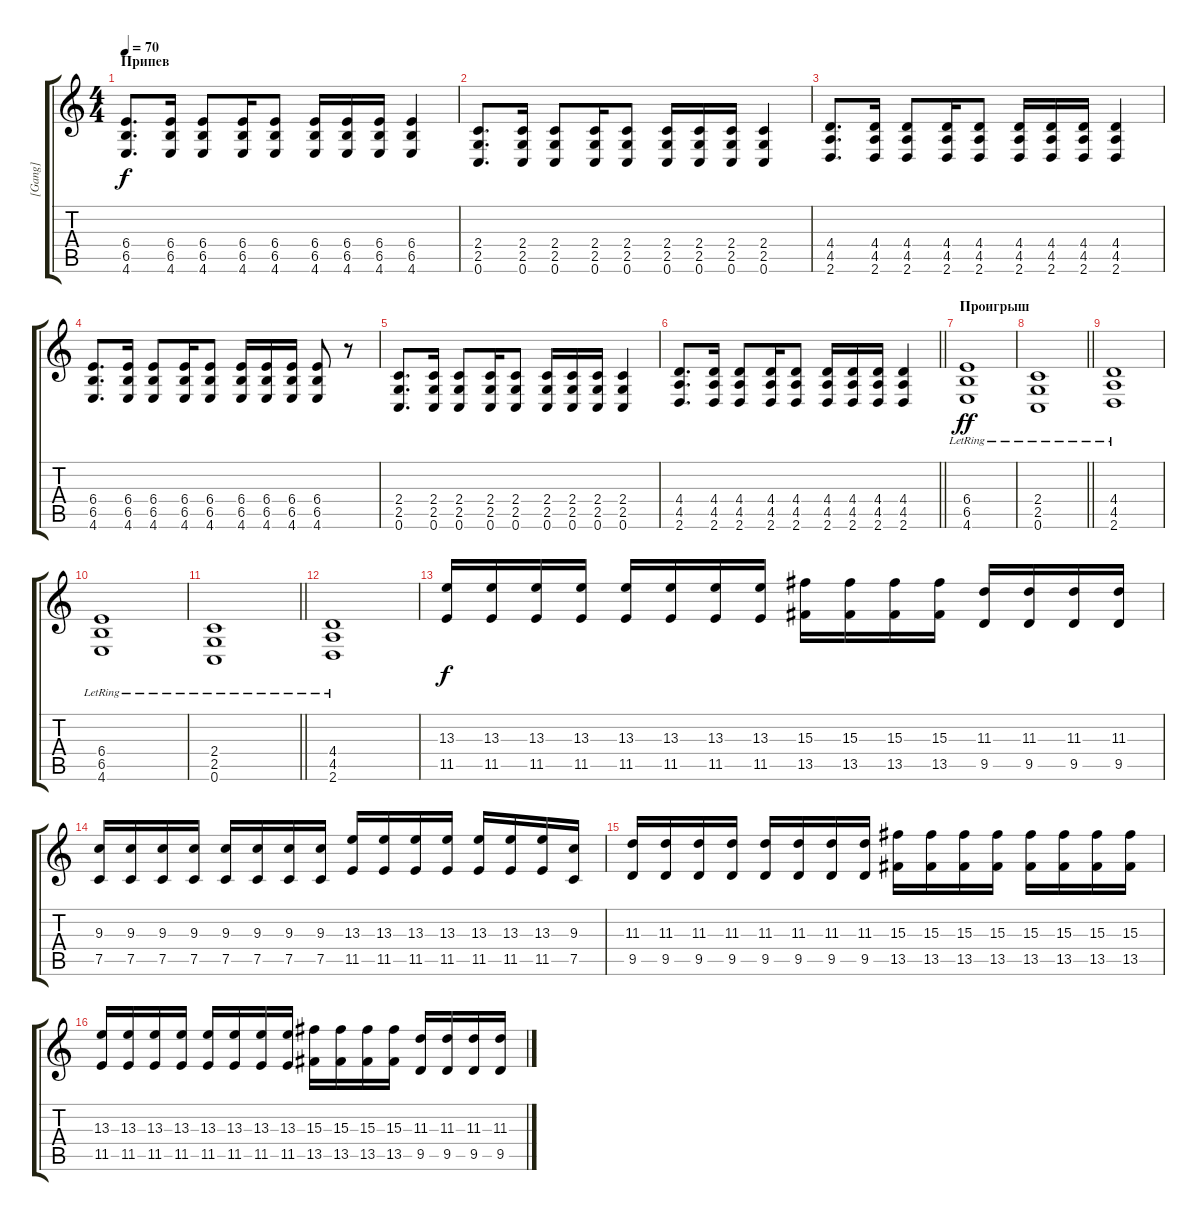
\track ("[Gang]" "[Gang]") {instrument overdrivenguitar}
\staff {score tabs}
\tuning (C4 G3 Eb3 Bb2 F2 C2) {hide}
\ts (4 4)
\section ("" "Припев")
\tempo 70
\clef g2
\ks c
(6.4 6.5 4.6).8{d dy f volume 13 instrument distortionguitar} (6.4 6.5 4.6).16 (6.4 6.5 4.6).8 (6.4 6.5 4.6).16 (6.4 6.5 4.6).8 (6.4 6.5 4.6).16 (6.4 6.5 4.6).16 (6.4 6.5 4.6).16 (6.4 6.5 4.6).4 |
(2.4 2.5 0.6).8{d} (2.4 2.5 0.6).16 (2.4 2.5 0.6).8 (2.4 2.5 0.6).16 (2.4 2.5 0.6).8 (2.4 2.5 0.6).16 (2.4 2.5 0.6).16 (2.4 2.5 0.6).16 (2.4 2.5 0.6).4 |
(4.4 4.5 2.6).8{d} (4.4 4.5 2.6).16 (4.4 4.5 2.6).8 (4.4 4.5 2.6).16 (4.4 4.5 2.6).8 (4.4 4.5 2.6).16 (4.4 4.5 2.6).16 (4.4 4.5 2.6).16 (4.4 4.5 2.6).4 |
(6.4 6.5 4.6).8{d} (6.4 6.5 4.6).16 (6.4 6.5 4.6).8 (6.4 6.5 4.6).16 (6.4 6.5 4.6).8 (6.4 6.5 4.6).16 (6.4 6.5 4.6).16 (6.4 6.5 4.6).16 (6.4 6.5 4.6).8 r.8 |
(2.4 2.5 0.6).8{d} (2.4 2.5 0.6).16 (2.4 2.5 0.6).8 (2.4 2.5 0.6).16 (2.4 2.5 0.6).8 (2.4 2.5 0.6).16 (2.4 2.5 0.6).16 (2.4 2.5 0.6).16 (2.4 2.5 0.6).4 |
\barLineRight lightlight
(4.4 4.5 2.6).8{d} (4.4 4.5 2.6).16 (4.4 4.5 2.6).8 (4.4 4.5 2.6).16 (4.4 4.5 2.6).8 (4.4 4.5 2.6).16 (4.4 4.5 2.6).16 (4.4 4.5 2.6).16 (4.4 4.5 2.6).4 |
\section ("" "Проигрыш")
(6.4{lr} 6.5{lr} 4.6{lr}).1{dy ff} |
\barLineRight lightlight
(2.4 2.5 0.6{lr}).1 |
(4.4{lr} 4.5{lr} 2.6{lr}).1 |
(6.4{lr} 6.5{lr} 4.6{lr}).1 |
\barLineRight lightlight
(2.4 2.5 0.6{lr}).1 |
(4.4{lr} 4.5{lr} 2.6{lr}).1 |
(13.3 11.5).16{dy f} (13.3 11.5).16 (13.3 11.5).16 (13.3 11.5).16 (13.3 11.5).16 (13.3 11.5).16 (13.3 11.5).16 (13.3 11.5).16 (15.3 13.5).16 (15.3 13.5).16 (15.3 13.5).16 (15.3 13.5).16 (11.3 9.5).16 (11.3 9.5).16 (11.3 9.5).16 (11.3 9.5).16 |
(9.3 7.5).16 (9.3 7.5).16 (9.3 7.5).16 (9.3 7.5).16 (9.3 7.5).16 (9.3 7.5).16 (9.3 7.5).16 (9.3 7.5).16 (13.3 11.5).16 (13.3 11.5).16 (13.3 11.5).16 (13.3 11.5).16 (13.3 11.5).16 (13.3 11.5).16 (13.3 11.5).16 (9.3 7.5).16 |
(11.3 9.5).16 (11.3 9.5).16 (11.3 9.5).16 (11.3 9.5).16 (11.3 9.5).16 (11.3 9.5).16 (11.3 9.5).16 (11.3 9.5).16 (15.3 13.5).16 (15.3 13.5).16 (15.3 13.5).16 (15.3 13.5).16 (15.3 13.5).16 (15.3 13.5).16 (15.3 13.5).16 (15.3 13.5).16 |
(13.3 11.5).16 (13.3 11.5).16 (13.3 11.5).16 (13.3 11.5).16 (13.3 11.5).16 (13.3 11.5).16 (13.3 11.5).16 (13.3 11.5).16 (15.3 13.5).16 (15.3 13.5).16 (15.3 13.5).16 (15.3 13.5).16 (11.3 9.5).16 (11.3 9.5).16 (11.3 9.5).16 (11.3 9.5).16
